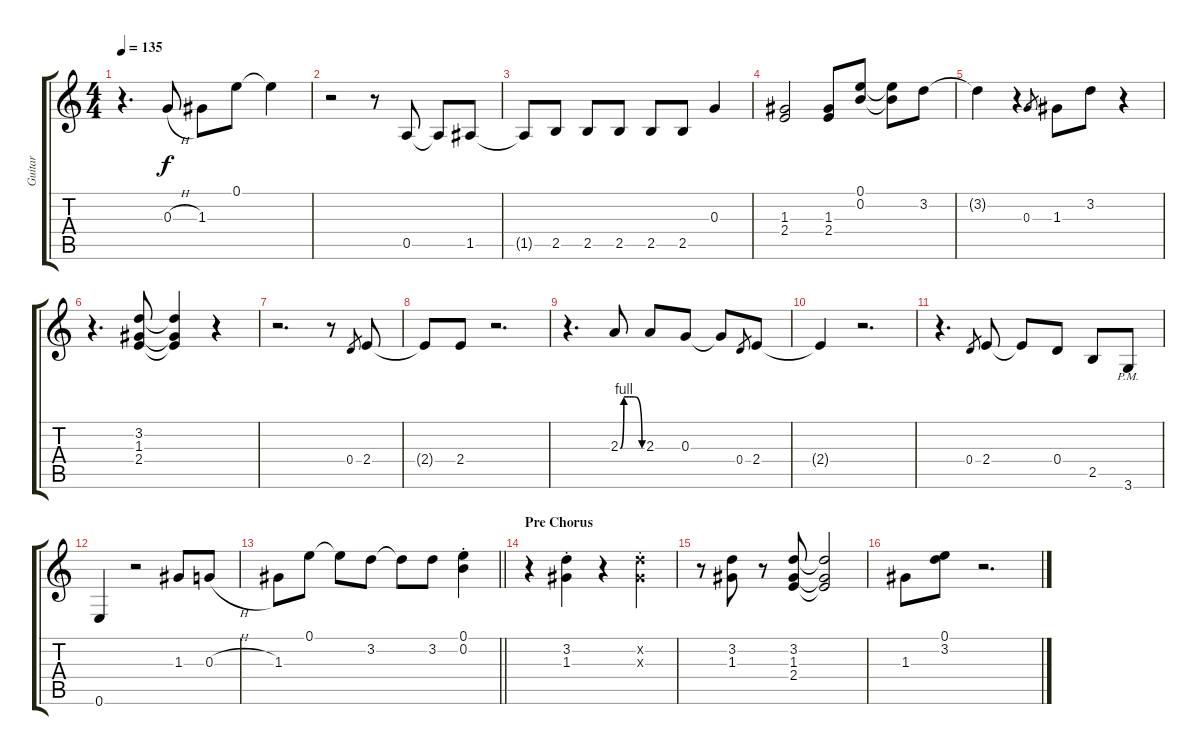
\track ("Guitar" "Guitar") {instrument acousticguitarsteel}
\staff {score tabs}
\tuning (E4 B3 G3 D3 A2 E2) {hide}
\ts (4 4)
\tempo 135
\clef g2
\ks c
r.4{d dy f} 0.3{h}.8 1.3.8 0.1.8 0.1{t}.4 |
r.2 r.8 0.5.8 0.5{t}.8 1.5.8 |
1.5{t}.8 2.5.8 2.5.8 2.5.8 2.5.8 2.5.8 0.3.4 |
(1.3 2.4).2 (1.3 2.4).8 (0.1 0.2).8 (0.1{t} 0.2{t}).8 3.2.8 |
3.2{t}.4 r.4 0.3.8{gr} 1.3.8 3.2.8 r.4 |
r.4{d} (3.2 1.3 2.4).8 (3.2{t} 1.3{t} 2.4{t}).4 r.4 |
r.2{d} r.8 0.4.8{gr} 2.4.8 |
2.4{t}.8 2.4.8 r.2{d} |
r.4{d} 2.3{be (custom 0 0 10 4 25 4 40 4 60 0)}.8 2.3.8 0.3.8 0.3{t}.8 0.4.8{gr} 2.4.8 |
2.4{t}.4 r.2{d} |
r.4{d} 0.4.8{gr} 2.4.8 2.4{t}.8 0.4.8 2.5.8 3.6{pm}.8 |
0.6.4 r.2 1.3.8 0.3{h}.8 |
\barLineRight lightlight
1.3.8 0.1.8 0.1{t}.8 3.2.8 3.2{t}.8 3.2.8 (0.1{st} 0.2{st}).4 |
\section ("" "Pre Chorus")
r.4 (3.2{st} 1.3{st}).4 r.4 (3.2{st x} 1.3{st x}).4 |
r.8 (3.2 1.3).8 r.8 (3.2 1.3 2.4).8 (3.2{t} 1.3{t} 2.4{t}).2 |
1.3.8 (0.1 3.2).8 r.2{d}
